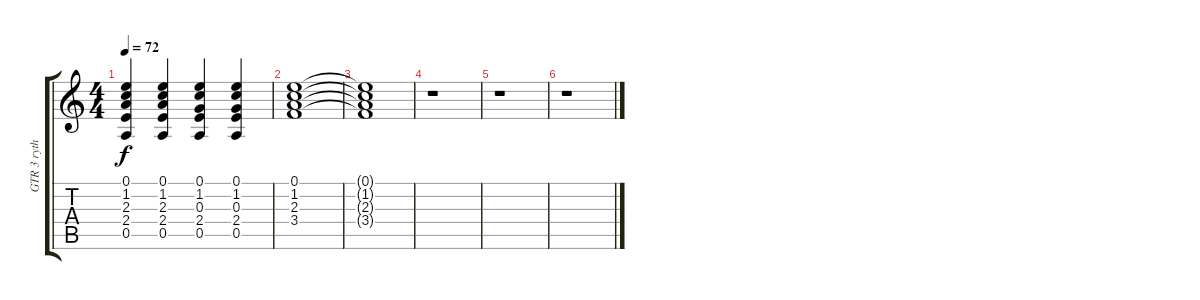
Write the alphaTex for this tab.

\track ("GTR 3 rythm clean" "GTR 3 ryth") {instrument electricguitarjazz}
\staff {score tabs}
\tuning (E4 B3 G3 D3 A2 E2) {hide}
\ts (4 4)
\tempo 72
\clef g2
\ks c
(0.1 1.2 2.3 2.4 0.5).4{dy f} (0.1 1.2 2.3 2.4 0.5).4 (0.1 1.2 0.3 2.4 0.5).4 (0.1 1.2 0.3 2.4 0.5).4 |
(0.1 1.2 2.3 3.4).1 |
(0.1{t} 1.2{t} 2.3{t} 3.4{t}).1 |
r.1 |
r.1 |
r.1
